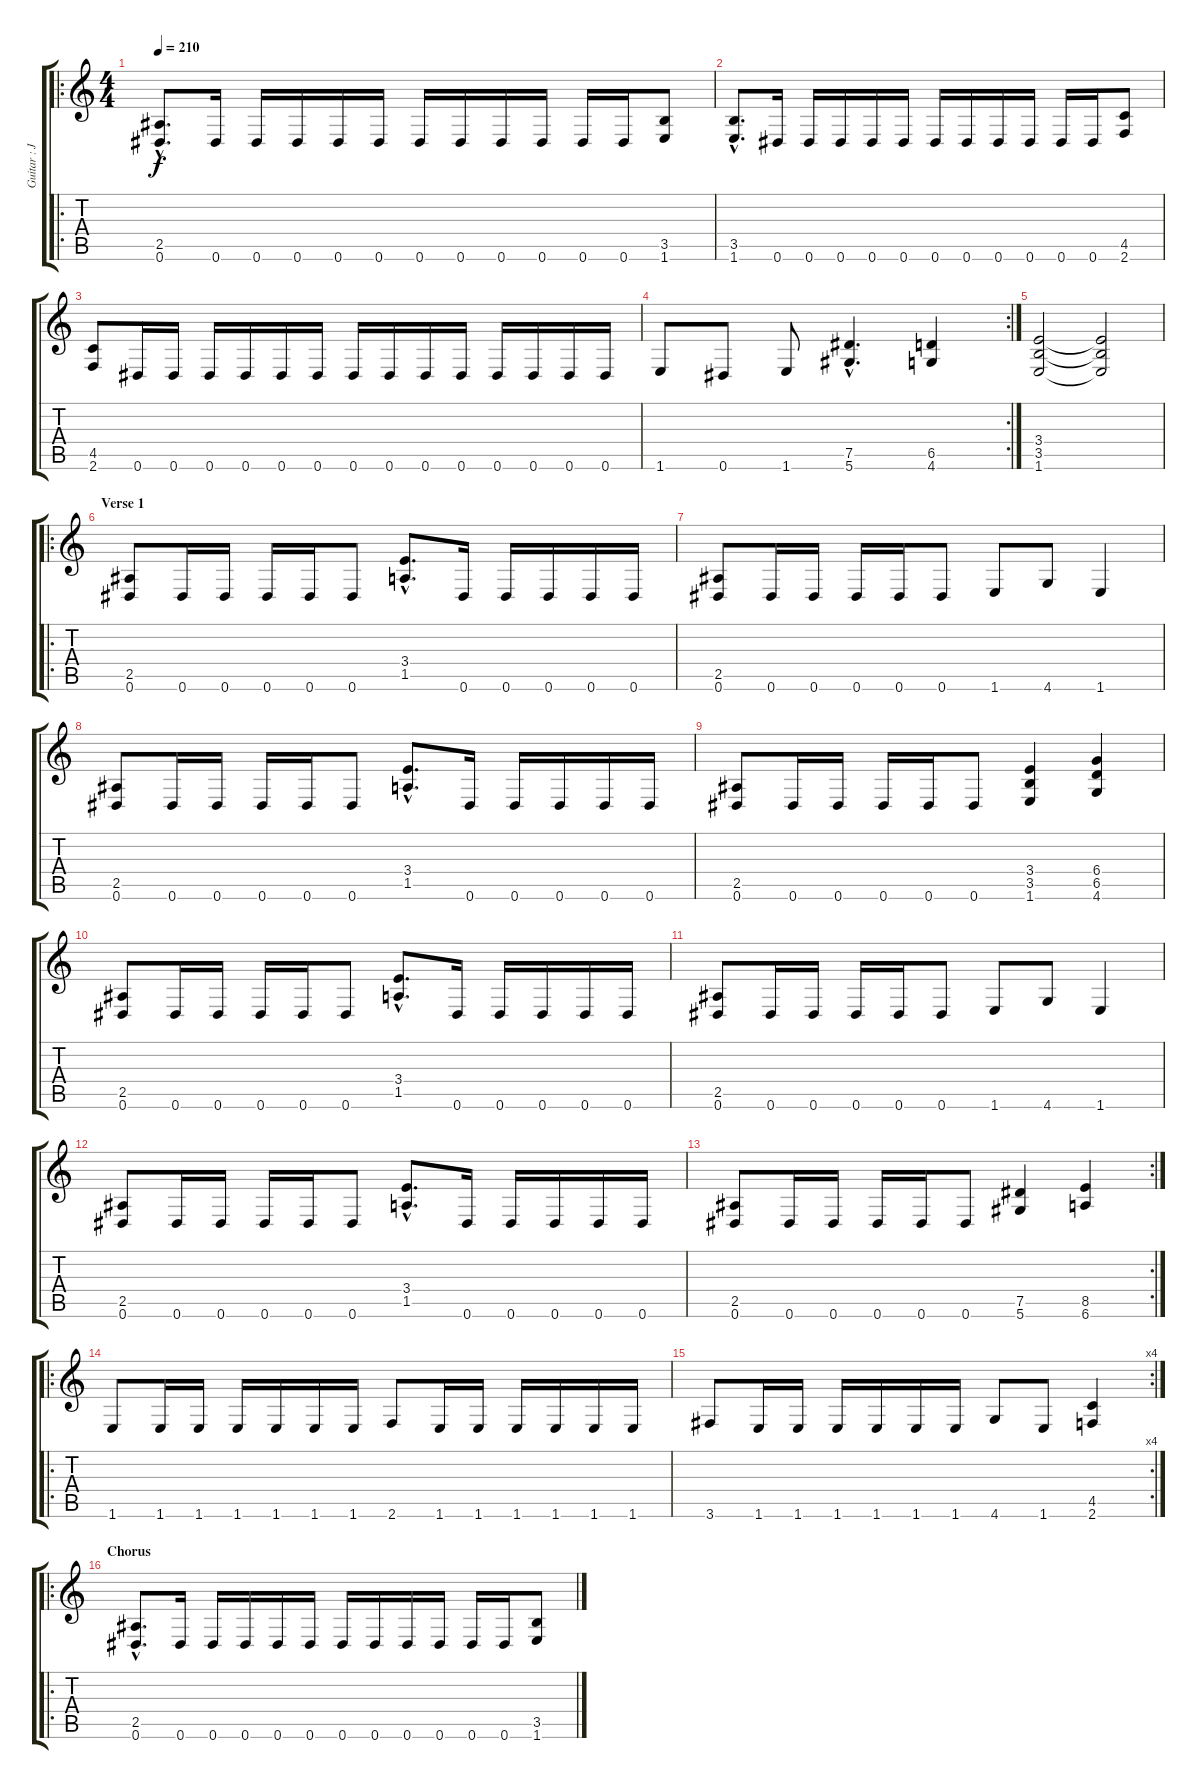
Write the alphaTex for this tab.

\track ("Guitar : Jeff Hanneman" "Guitar : J") {instrument overdrivenguitar}
\staff {score tabs}
\tuning (Eb4 Bb3 Gb3 Db3 Ab2 Eb2) {hide}
\ro
\ts (4 4)
\tempo 210
\clef g2
\ks c
(2.5{hac} 0.6{hac}).8{d dy f} 0.6.16 0.6.16 0.6.16 0.6.16 0.6.16 0.6.16 0.6.16 0.6.16 0.6.16 0.6.16 0.6.16 (3.5 1.6).8 |
(3.5{hac} 1.6{hac}).8{d} 0.6.16 0.6.16 0.6.16 0.6.16 0.6.16 0.6.16 0.6.16 0.6.16 0.6.16 0.6.16 0.6.16 (4.5 2.6).8 |
(4.5 2.6).8 0.6.16 0.6.16 0.6.16 0.6.16 0.6.16 0.6.16 0.6.16 0.6.16 0.6.16 0.6.16 0.6.16 0.6.16 0.6.16 0.6.16 |
\rc 2
1.6.8 0.6.8 1.6.8 (7.5{hac} 5.6{hac}).4{d} (6.5 4.6).4 |
(3.4 3.5 1.6).2 (3.4{t} 3.5{t} 1.6{t}).2 |
\ro
\section ("" "Verse 1")
(2.5 0.6).8 0.6.16 0.6.16 0.6.16 0.6.16 0.6.8 (3.4{hac} 1.5{hac}).8{d} 0.6.16 0.6.16 0.6.16 0.6.16 0.6.16 |
(2.5 0.6).8 0.6.16 0.6.16 0.6.16 0.6.16 0.6.8 1.6.8 4.6.8 1.6.4 |
(2.5 0.6).8 0.6.16 0.6.16 0.6.16 0.6.16 0.6.8 (3.4{hac} 1.5{hac}).8{d} 0.6.16 0.6.16 0.6.16 0.6.16 0.6.16 |
(2.5 0.6).8 0.6.16 0.6.16 0.6.16 0.6.16 0.6.8 (3.4 3.5 1.6).4 (6.4 6.5 4.6).4 |
(2.5 0.6).8 0.6.16 0.6.16 0.6.16 0.6.16 0.6.8 (3.4{hac} 1.5{hac}).8{d} 0.6.16 0.6.16 0.6.16 0.6.16 0.6.16 |
(2.5 0.6).8 0.6.16 0.6.16 0.6.16 0.6.16 0.6.8 1.6.8 4.6.8 1.6.4 |
(2.5 0.6).8 0.6.16 0.6.16 0.6.16 0.6.16 0.6.8 (3.4{hac} 1.5{hac}).8{d} 0.6.16 0.6.16 0.6.16 0.6.16 0.6.16 |
\rc 2
(2.5 0.6).8 0.6.16 0.6.16 0.6.16 0.6.16 0.6.8 (7.5 5.6).4 (8.5 6.6).4 |
\ro
1.6.8 1.6.16 1.6.16 1.6.16 1.6.16 1.6.16 1.6.16 2.6.8 1.6.16 1.6.16 1.6.16 1.6.16 1.6.16 1.6.16 |
\rc 4
3.6.8 1.6.16 1.6.16 1.6.16 1.6.16 1.6.16 1.6.16 4.6.8 1.6.8 (4.5 2.6).4 |
\ro
\section ("" "Chorus")
(2.5{hac} 0.6{hac}).8{d} 0.6.16 0.6.16 0.6.16 0.6.16 0.6.16 0.6.16 0.6.16 0.6.16 0.6.16 0.6.16 0.6.16 (3.5 1.6).8
